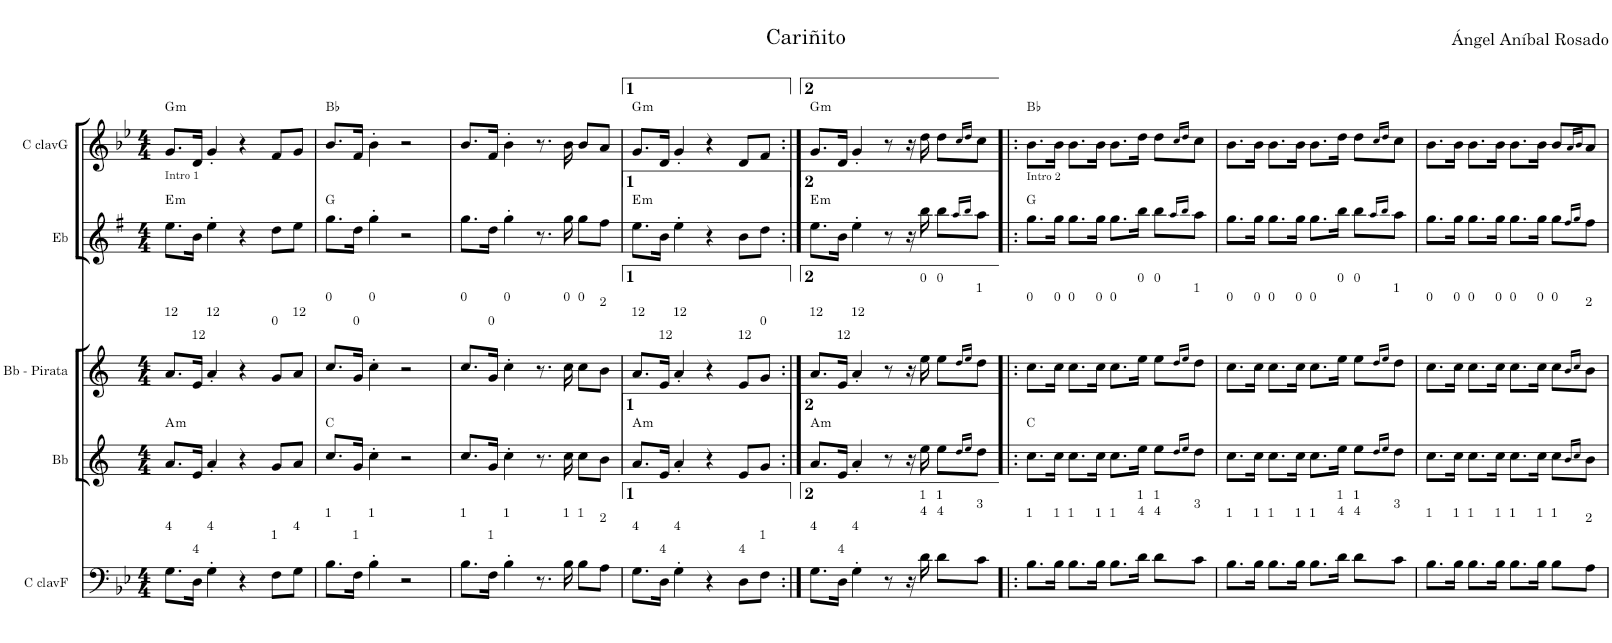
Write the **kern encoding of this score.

**kern	**kern	**harte	**kern	**kern	**harte	**kern	**harte
*part5	*part4	*part4	*part3	*part2	*part2	*part1	*part1
*staff5	*staff4	*	*staff3	*staff2	*	*staff1	*
*I"C clavF	*I"Bb	*	*I"Bb - Pirata	*I"Eb	*	*I"C clavG	*
*clefF4	*clefG2	*	*clefG2	*clefG2	*	*clefG2	*
*	*Trd1c2	*	*Trd1c2	*Trd5c9	*	*	*
*k[b-e-]	*k[]	*	*k[]	*k[f#]	*	*k[b-e-]	*
*B-:	*	*	*	*G:	*	*B-:	*
*M4/4	*M4/4	*	*M4/4	*M4/4	*	*M4/4	*
=1	=1	=1	=1	=1	=1	=1	=1
!	!	!	!	!	!	!LO:TX:b:t=Intro 1	!
!	!	!	!LO:TX:a:t=12	!	!	!	!
!LO:TX:a:t=4	!	!LO:H:kt=m	!	!	!LO:H:kt=m	!	!LO:H:kt=m
8.G\L	8.a/L	A:min	8.a/L	8.ee\L	E:min	8.g/L	G:min
!	!	!	!LO:TX:a:t=12	!	!	!	!
!LO:TX:a:t=4	!	!	!	!	!	!	!
16D\Jk	16e/Jk	.	16e/Jk	16b\Jk	.	16d/Jk	.
!	!	!	!LO:TX:a:t=12	!	!	!	!
!LO:TX:a:t=4	!	!	!	!	!	!	!
4G'\	4a'/	.	4a'/	4ee'\	.	4g'/	.
4r	4r	.	4r	4r	.	4r	.
!	!	!	!LO:TX:a:t=0	!	!	!	!
!LO:TX:a:t=1	!	!	!	!	!	!	!
8F\L	8g/L	.	8g/L	8dd\L	.	8f/L	.
!	!	!	!LO:TX:a:t=12	!	!	!	!
!LO:TX:a:t=4	!	!	!	!	!	!	!
8G\J	8a/J	.	8a/J	8ee\J	.	8g/J	.
=2	=2	=2	=2	=2	=2	=2	=2
!	!	!	!LO:TX:a:t=0	!	!	!	!
!LO:TX:a:t=1	!	!	!	!	!	!	!
8.B-\L	8.cc/L	C:maj	8.cc/L	8.gg\L	G:maj	8.b-/L	Bb:maj
!	!	!	!LO:TX:a:t=0	!	!	!	!
!LO:TX:a:t=1	!	!	!	!	!	!	!
16F\Jk	16g/Jk	.	16g/Jk	16dd\Jk	.	16f/Jk	.
!	!	!	!LO:TX:a:t=0	!	!	!	!
!LO:TX:a:t=1	!	!	!	!	!	!	!
4B-'\	4cc'\	.	4cc'\	4gg'\	.	4b-'\	.
2r	2r	.	2r	2r	.	2r	.
=3	=3	=3	=3	=3	=3	=3	=3
!	!	!	!LO:TX:a:t=0	!	!	!	!
!LO:TX:a:t=1	!	!	!	!	!	!	!
8.B-\L	8.cc/L	.	8.cc/L	8.gg\L	.	8.b-/L	.
!	!	!	!LO:TX:a:t=0	!	!	!	!
!LO:TX:a:t=1	!	!	!	!	!	!	!
16F\Jk	16g/Jk	.	16g/Jk	16dd\Jk	.	16f/Jk	.
!	!	!	!LO:TX:a:t=0	!	!	!	!
!LO:TX:a:t=1	!	!	!	!	!	!	!
4B-'\	4cc'\	.	4cc'\	4gg'\	.	4b-'\	.
8.r	8.r	.	8.r	8.r	.	8.r	.
!	!	!	!LO:TX:a:t=0	!	!	!	!
!LO:TX:a:t=1	!	!	!	!	!	!	!
16B-\	16cc\	.	16cc\	16gg\	.	16b-\	.
!	!	!	!LO:TX:a:t=0	!	!	!	!
!LO:TX:a:t=1	!	!	!	!	!	!	!
8B-\L	8cc\L	.	8cc\L	8gg\L	.	8b-/L	.
!	!	!	!LO:TX:a:t=2	!	!	!	!
!LO:TX:a:t=2	!	!	!	!	!	!	!
8A\J	8b\J	.	8b\J	8ff#\J	.	8a/J	.
=4	=4	=4	=4	=4	=4	=4	=4
!	!	!	!LO:TX:a:t=12	!	!	!	!
!LO:TX:a:t=4	!	!LO:H:kt=m	!	!	!LO:H:kt=m	!	!LO:H:kt=m
8.G\L	8.a/L	A:min	8.a/L	8.ee\L	E:min	8.g/L	G:min
!	!	!	!LO:TX:a:t=12	!	!	!	!
!LO:TX:a:t=4	!	!	!	!	!	!	!
16D\Jk	16e/Jk	.	16e/Jk	16b\Jk	.	16d/Jk	.
!	!	!	!LO:TX:a:t=12	!	!	!	!
!LO:TX:a:t=4	!	!	!	!	!	!	!
4G'\	4a'/	.	4a'/	4ee'\	.	4g'/	.
4r	4r	.	4r	4r	.	4r	.
!	!	!	!LO:TX:a:t=12	!	!	!	!
!LO:TX:a:t=4	!	!	!	!	!	!	!
8D\L	8e/L	.	8e/L	8b\L	.	8d/L	.
!	!	!	!LO:TX:a:t=0	!	!	!	!
!LO:TX:a:t=1	!	!	!	!	!	!	!
8F\J	8g/J	.	8g/J	8dd\J	.	8f/J	.
=5:|!	=5:|!	=5:|!	=5:|!	=5:|!	=5:|!	=5:|!	=5:|!
!	!	!	!LO:TX:a:t=12	!	!	!	!
!LO:TX:a:t=4	!	!LO:H:kt=m	!	!	!LO:H:kt=m	!	!LO:H:kt=m
8.G\L	8.a/L	A:min	8.a/L	8.ee\L	E:min	8.g/L	G:min
!	!	!	!LO:TX:a:t=12	!	!	!	!
!LO:TX:a:t=4	!	!	!	!	!	!	!
16D\Jk	16e/Jk	.	16e/Jk	16b\Jk	.	16d/Jk	.
!	!	!	!LO:TX:a:t=12	!	!	!	!
!LO:TX:a:t=4	!	!	!	!	!	!	!
4G'\	4a'/	.	4a'/	4ee'\	.	4g'/	.
8r	8r	.	8r	8r	.	8r	.
16r	16r	.	16r	16r	.	16r	.
!	!	!	!LO:TX:a:t=0	!	!	!	!
!LO:TX:a:t=1	!	!	!	!	!	!	!
!LO:TX:a:t=4	!	!	!	!	!	!	!
16d\	16ee\	.	16ee\	16bb\	.	16dd\	.
!	!	!	!LO:TX:a:t=0	!	!	!	!
!LO:TX:a:t=1	!	!	!	!	!	!	!
!LO:TX:a:t=4	!	!	!	!	!	!	!
8d\L	8ee\L	.	8ee\L	8bb\L	.	8dd\L	.
.	16qdd/LL	.	16qdd/LL	16qaa/LL	.	16qcc/LL	.
.	16qee/JJ	.	16qee/JJ	16qbb/JJ	.	16qdd/JJ	.
!	!	!	!LO:TX:a:t=1	!	!	!	!
!LO:TX:a:t=3	!	!	!	!	!	!	!
8c\J	8dd\J	.	8dd\J	8aa\J	.	8cc\J	.
=6!|:	=6!|:	=6!|:	=6!|:	=6!|:	=6!|:	=6!|:	=6!|:
!	!	!	!	!	!	!LO:TX:b:t=Intro 2	!
!	!	!	!LO:TX:a:t=0	!	!	!	!
!LO:TX:a:t=1	!	!	!	!	!	!	!
8.B-\L	8.cc\L	C:maj	8.cc\L	8.gg\L	G:maj	8.b-\L	Bb:maj
!	!	!	!LO:TX:a:t=0	!	!	!	!
!LO:TX:a:t=1	!	!	!	!	!	!	!
16B-\Jk	16cc\Jk	.	16cc\Jk	16gg\Jk	.	16b-\Jk	.
!	!	!	!LO:TX:a:t=0	!	!	!	!
!LO:TX:a:t=1	!	!	!	!	!	!	!
8.B-\L	8.cc\L	.	8.cc\L	8.gg\L	.	8.b-\L	.
!	!	!	!LO:TX:a:t=0	!	!	!	!
!LO:TX:a:t=1	!	!	!	!	!	!	!
16B-\Jk	16cc\Jk	.	16cc\Jk	16gg\Jk	.	16b-\Jk	.
!	!	!	!LO:TX:a:t=0	!	!	!	!
!LO:TX:a:t=1	!	!	!	!	!	!	!
8.B-\L	8.cc\L	.	8.cc\L	8.gg\L	.	8.b-\L	.
!	!	!	!LO:TX:a:t=0	!	!	!	!
!LO:TX:a:t=1	!	!	!	!	!	!	!
!LO:TX:a:t=4	!	!	!	!	!	!	!
16d\Jk	16ee\Jk	.	16ee\Jk	16bb\Jk	.	16dd\Jk	.
!	!	!	!LO:TX:a:t=0	!	!	!	!
!LO:TX:a:t=1	!	!	!	!	!	!	!
!LO:TX:a:t=4	!	!	!	!	!	!	!
8d\L	8ee\L	.	8ee\L	8bb\L	.	8dd\L	.
.	16qdd/LL	.	16qdd/LL	16qaa/LL	.	16qcc/LL	.
.	16qee/JJ	.	16qee/JJ	16qbb/JJ	.	16qdd/JJ	.
!	!	!	!LO:TX:a:t=1	!	!	!	!
!LO:TX:a:t=3	!	!	!	!	!	!	!
8c\J	8dd\J	.	8dd\J	8aa\J	.	8cc\J	.
=7	=7	=7	=7	=7	=7	=7	=7
!	!	!	!LO:TX:a:t=0	!	!	!	!
!LO:TX:a:t=1	!	!	!	!	!	!	!
8.B-\L	8.cc\L	.	8.cc\L	8.gg\L	.	8.b-\L	.
!	!	!	!LO:TX:a:t=0	!	!	!	!
!LO:TX:a:t=1	!	!	!	!	!	!	!
16B-\Jk	16cc\Jk	.	16cc\Jk	16gg\Jk	.	16b-\Jk	.
!	!	!	!LO:TX:a:t=0	!	!	!	!
!LO:TX:a:t=1	!	!	!	!	!	!	!
8.B-\L	8.cc\L	.	8.cc\L	8.gg\L	.	8.b-\L	.
!	!	!	!LO:TX:a:t=0	!	!	!	!
!LO:TX:a:t=1	!	!	!	!	!	!	!
16B-\Jk	16cc\Jk	.	16cc\Jk	16gg\Jk	.	16b-\Jk	.
!	!	!	!LO:TX:a:t=0	!	!	!	!
!LO:TX:a:t=1	!	!	!	!	!	!	!
8.B-\L	8.cc\L	.	8.cc\L	8.gg\L	.	8.b-\L	.
!	!	!	!LO:TX:a:t=0	!	!	!	!
!LO:TX:a:t=1	!	!	!	!	!	!	!
!LO:TX:a:t=4	!	!	!	!	!	!	!
16d\Jk	16ee\Jk	.	16ee\Jk	16bb\Jk	.	16dd\Jk	.
!	!	!	!LO:TX:a:t=0	!	!	!	!
!LO:TX:a:t=1	!	!	!	!	!	!	!
!LO:TX:a:t=4	!	!	!	!	!	!	!
8d\L	8ee\L	.	8ee\L	8bb\L	.	8dd\L	.
.	16qdd/LL	.	16qdd/LL	16qaa/LL	.	16qcc/LL	.
.	16qee/JJ	.	16qee/JJ	16qbb/JJ	.	16qdd/JJ	.
!	!	!	!LO:TX:a:t=1	!	!	!	!
!LO:TX:a:t=3	!	!	!	!	!	!	!
8c\J	8dd\J	.	8dd\J	8aa\J	.	8cc\J	.
=8	=8	=8	=8	=8	=8	=8	=8
!	!	!	!LO:TX:a:t=0	!	!	!	!
!LO:TX:a:t=1	!	!	!	!	!	!	!
8.B-\L	8.cc\L	.	8.cc\L	8.gg\L	.	8.b-\L	.
!	!	!	!LO:TX:a:t=0	!	!	!	!
!LO:TX:a:t=1	!	!	!	!	!	!	!
16B-\Jk	16cc\Jk	.	16cc\Jk	16gg\Jk	.	16b-\Jk	.
!	!	!	!LO:TX:a:t=0	!	!	!	!
!LO:TX:a:t=1	!	!	!	!	!	!	!
8.B-\L	8.cc\L	.	8.cc\L	8.gg\L	.	8.b-\L	.
!	!	!	!LO:TX:a:t=0	!	!	!	!
!LO:TX:a:t=1	!	!	!	!	!	!	!
16B-\Jk	16cc\Jk	.	16cc\Jk	16gg\Jk	.	16b-\Jk	.
!	!	!	!LO:TX:a:t=0	!	!	!	!
!LO:TX:a:t=1	!	!	!	!	!	!	!
8.B-\L	8.cc\L	.	8.cc\L	8.gg\L	.	8.b-\L	.
!	!	!	!LO:TX:a:t=0	!	!	!	!
!LO:TX:a:t=1	!	!	!	!	!	!	!
16B-\Jk	16cc\Jk	.	16cc\Jk	16gg\Jk	.	16b-\Jk	.
!	!	!	!LO:TX:a:t=0	!	!	!	!
!LO:TX:a:t=1	!	!	!	!	!	!	!
8B-\L	8cc\L	.	8cc\L	8gg\L	.	8b-/L	.
.	16qb/LL	.	16qb/LL	16qff#/LL	.	16qa/LL	.
.	16qcc/JJ	.	16qcc/JJ	16qgg/JJ	.	16qb-/JJ	.
!	!	!	!LO:TX:a:t=2	!	!	!	!
!LO:TX:a:t=2	!	!	!	!	!	!	!
8A\J	8b\J	.	8b\J	8ff#\J	.	8a/J	.
=	=	=	=	=	=	=	=
*-	*-	*-	*-	*-	*-	*-	*-
